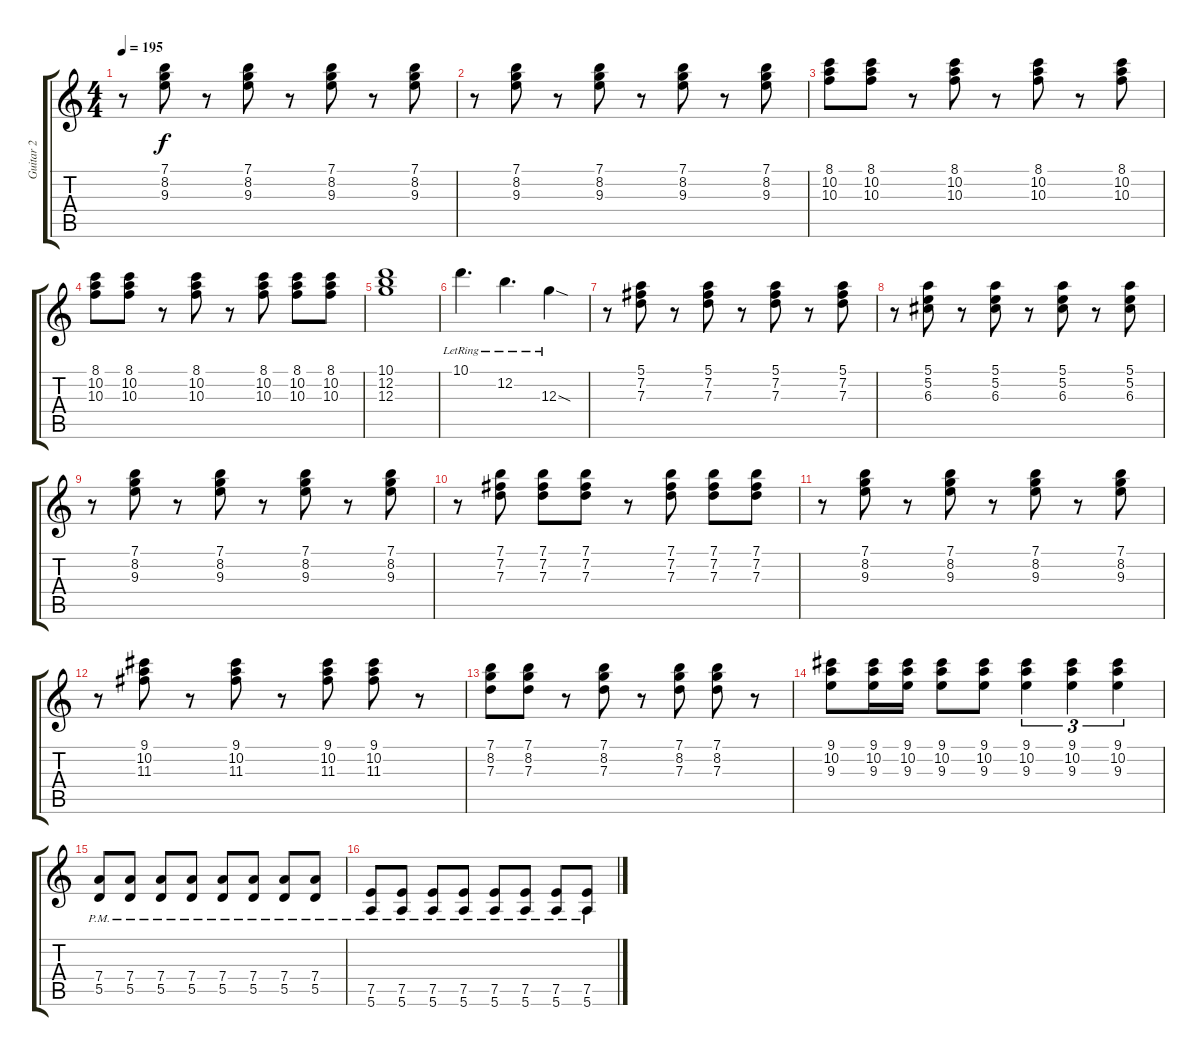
\track ("Guitar 2" "Guitar 2") {instrument distortionguitar}
\staff {score tabs}
\tuning (E4 B3 G3 D3 A2 E2) {hide}
\ts (4 4)
\tempo 195
\clef g2
\ks c
r.8{dy f} (7.1 8.2 9.3).8 r.8 (7.1 8.2 9.3).8 r.8 (7.1 8.2 9.3).8 r.8 (7.1 8.2 9.3).8 |
r.8 (7.1 8.2 9.3).8 r.8 (7.1 8.2 9.3).8 r.8 (7.1 8.2 9.3).8 r.8 (7.1 8.2 9.3).8 |
(8.1 10.2 10.3).8 (8.1 10.2 10.3).8 r.8 (8.1 10.2 10.3).8 r.8 (8.1 10.2 10.3).8 r.8 (8.1 10.2 10.3).8 |
(8.1 10.2 10.3).8 (8.1 10.2 10.3).8 r.8 (8.1 10.2 10.3).8 r.8 (8.1 10.2 10.3).8 (8.1 10.2 10.3).8 (8.1 10.2 10.3).8 |
(10.1 12.2 12.3).1 |
10.1{lr}.4{d} 12.2{lr}.4{d} 12.3{sod lr}.4 |
r.8 (5.1 7.2 7.3).8 r.8 (5.1 7.2 7.3).8 r.8 (5.1 7.2 7.3).8 r.8 (5.1 7.2 7.3).8 |
r.8 (5.1 5.2 6.3).8 r.8 (5.1 5.2 6.3).8 r.8 (5.1 5.2 6.3).8 r.8 (5.1 5.2 6.3).8 |
r.8 (7.1 8.2 9.3).8 r.8 (7.1 8.2 9.3).8 r.8 (7.1 8.2 9.3).8 r.8 (7.1 8.2 9.3).8 |
r.8 (7.1 7.2 7.3).8 (7.1 7.2 7.3).8 (7.1 7.2 7.3).8 r.8 (7.1 7.2 7.3).8 (7.1 7.2 7.3).8 (7.1 7.2 7.3).8 |
r.8 (7.1 8.2 9.3).8 r.8 (7.1 8.2 9.3).8 r.8 (7.1 8.2 9.3).8 r.8 (7.1 8.2 9.3).8 |
r.8 (9.1 10.2 11.3).8 r.8 (9.1 10.2 11.3).8 r.8 (9.1 10.2 11.3).8 (9.1 10.2 11.3).8 r.8 |
(7.1 8.2 7.3).8 (7.1 8.2 7.3).8 r.8 (7.1 8.2 7.3).8 r.8 (7.1 8.2 7.3).8 (7.1 8.2 7.3).8 r.8 |
(9.1 10.2 9.3).8 (9.1 10.2 9.3).16 (9.1 10.2 9.3).16 (9.1 10.2 9.3).8 (9.1 10.2 9.3).8 (9.1 10.2 9.3).4{tu (3 2)} (9.1 10.2 9.3).4{tu (3 2)} (9.1 10.2 9.3).4{tu (3 2)} |
(7.4{pm} 5.5{pm}).8{instrument distortionguitar} (7.4{pm} 5.5{pm}).8 (7.4{pm} 5.5{pm}).8 (7.4{pm} 5.5{pm}).8 (7.4{pm} 5.5{pm}).8 (7.4{pm} 5.5{pm}).8 (7.4{pm} 5.5{pm}).8 (7.4{pm} 5.5{pm}).8 |
(7.5{pm} 5.6{pm}).8 (7.5{pm} 5.6{pm}).8 (7.5{pm} 5.6{pm}).8 (7.5{pm} 5.6{pm}).8 (7.5{pm} 5.6{pm}).8 (7.5{pm} 5.6{pm}).8 (7.5{pm} 5.6{pm}).8 (7.5{pm} 5.6{pm}).8
